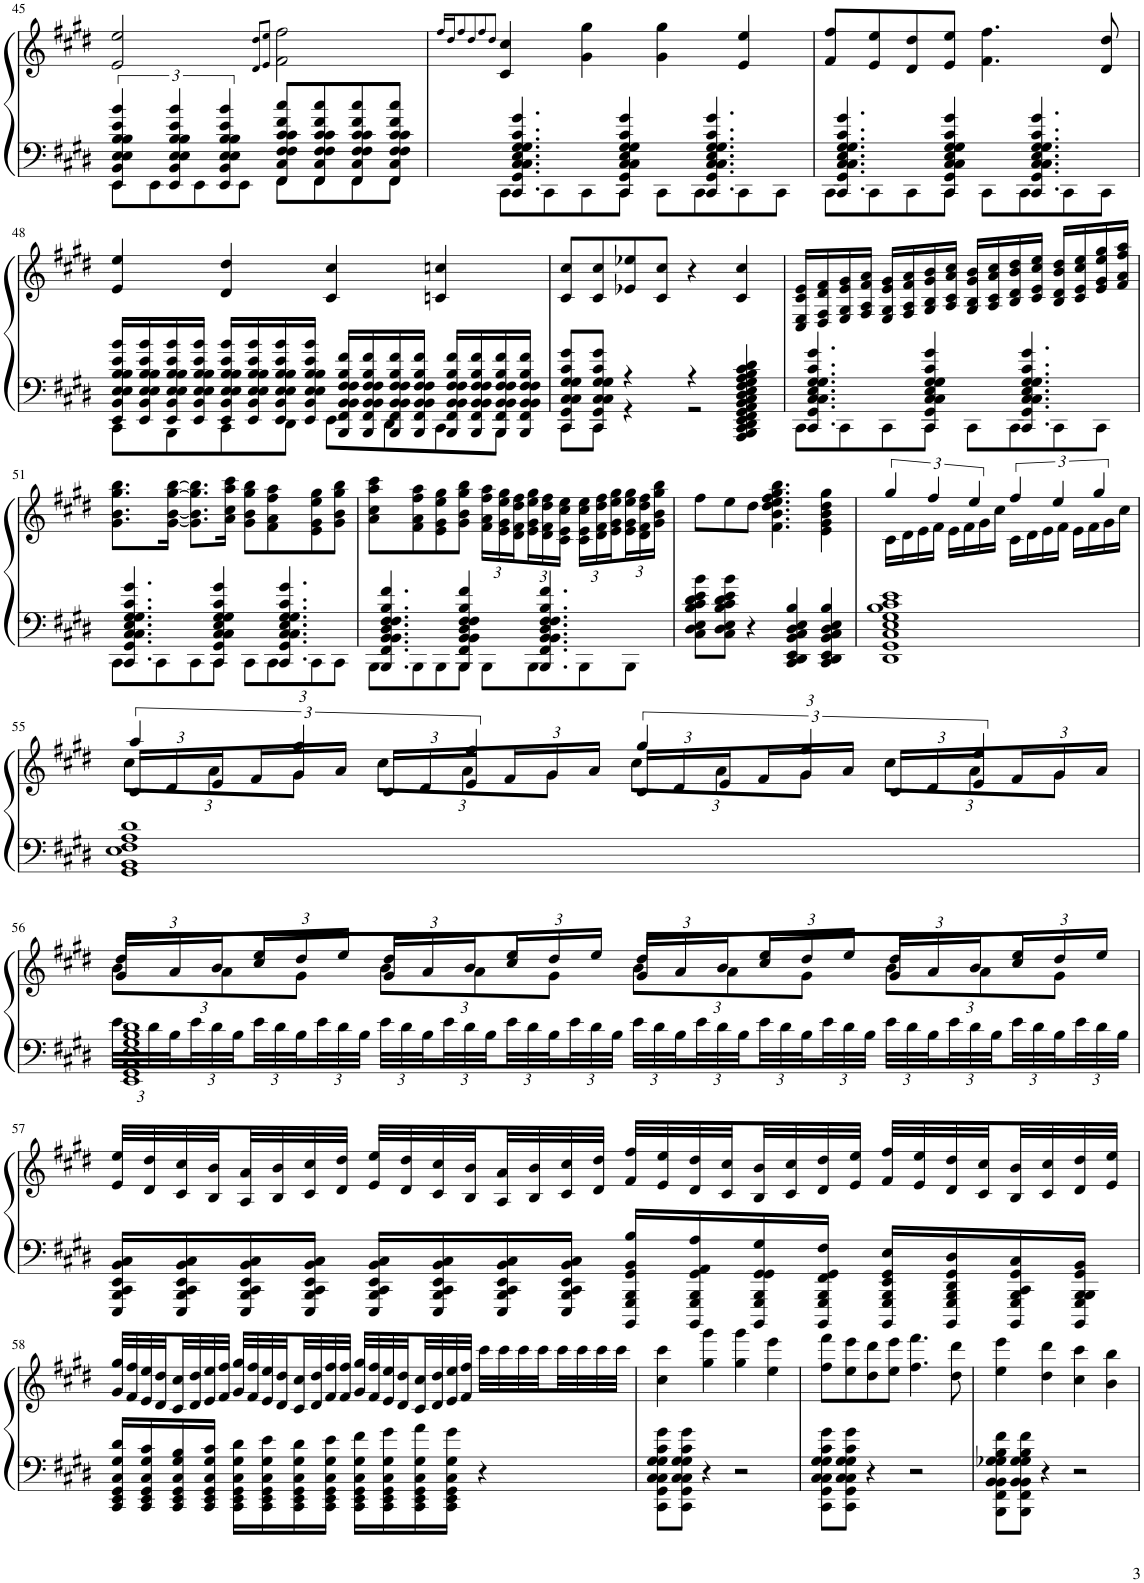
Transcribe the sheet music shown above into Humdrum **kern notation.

**kern	**kern
*part1	*part1
*staff2	*staff1
*I"Piano	*
*I'Pno	*
!!LO:PB:g=z
*clefF4	*clefG2
*k[f#c#g#d#]	*k[f#c#g#d#]
*M4/4	*M4/4
=45	=45
*^	*
6EE/ 6BB/ 6E/ 6E/ 6B/ 6B/ 6e/ 6b/	8EE\L	2e/ 2ee/
.	8EE\	.
6EE/ 6BB/ 6E/ 6E/ 6B/ 6B/ 6e/ 6b/	.	.
.	8EE\	.
6EE/ 6BB/ 6E/ 6E/ 6B/ 6B/ 6e/ 6b/	.	.
.	8EE\J	.
.	.	8qd#/ 8qdd#/L
.	.	8qe/ 8qee/J
8FF#/ 8C#/ 8F#/ 8F#/ 8c#/ 8c#/ 8f#/ 8cc#/L	8FF#\L	2f#\ 2ff#\
8FF#/ 8C#/ 8F#/ 8F#/ 8c#/ 8c#/ 8f#/ 8cc#/	8FF#\	.
8FF#/ 8C#/ 8F#/ 8F#/ 8c#/ 8c#/ 8f#/ 8cc#/	8FF#\	.
8FF#/ 8C#/ 8F#/ 8F#/ 8c#/ 8c#/ 8f#/ 8cc#/J	8FF#\J	.
=46	=46	=46
.	.	16qff#/LL
.	.	16qdd#/J
.	.	8qff#/
.	.	8qdd#/
.	.	8qff#/
.	.	8qdd#/J
4.CC#/ 4.GG#/ 4.C#/ 4.C#/ 4.E/ 4.G#/ 4.G#/ 4.c#/ 4.g#/	8CC#\L	4c#/ 4cc#/
.	8CC#\	.
.	8CC#\	4g#\ 4gg#\
4CC#/ 4GG#/ 4C#/ 4C#/ 4E/ 4G#/ 4G#/ 4c#/ 4g#/	8CC#\J	.
.	8CC#\L	4g#\ 4gg#\
4.CC#/ 4.GG#/ 4.C#/ 4.C#/ 4.E/ 4.G#/ 4.G#/ 4.c#/ 4.g#/	8CC#\	.
.	8CC#\	4e/ 4ee/
.	8CC#\J	.
=47	=47	=47
4.CC#/ 4.GG#/ 4.C#/ 4.C#/ 4.E/ 4.G#/ 4.G#/ 4.c#/ 4.g#/	8CC#\L	8f#/ 8ff#/L
.	8CC#\	8e/ 8ee/
.	8CC#\	8d#/ 8dd#/
4CC#/ 4GG#/ 4C#/ 4C#/ 4E/ 4G#/ 4G#/ 4c#/ 4g#/	8CC#\J	8e/ 8ee/J
.	8CC#\L	4.f#\ 4.ff#\
4.CC#/ 4.GG#/ 4.C#/ 4.C#/ 4.E/ 4.G#/ 4.G#/ 4.c#/ 4.g#/	8CC#\	.
.	8CC#\	.
.	8CC#\J	8d#/ 8dd#/
!!LO:LB:g=z
=48	=48	=48
16EE/ 16BB/ 16E/ 16E/ 16B/ 16B/ 16e/ 16b/LL	8CC#\L	4e/ 4ee/
16EE/ 16BB/ 16E/ 16E/ 16B/ 16B/ 16e/ 16b/	.	.
16EE/ 16BB/ 16E/ 16E/ 16B/ 16B/ 16e/ 16b/	8BBB\	.
16EE/ 16BB/ 16E/ 16E/ 16B/ 16B/ 16e/ 16b/JJ	.	.
16EE/ 16BB/ 16E/ 16E/ 16B/ 16B/ 16e/ 16b/LL	8CC#\	4d#/ 4dd#/
16EE/ 16BB/ 16E/ 16E/ 16B/ 16B/ 16e/ 16b/	.	.
16EE/ 16BB/ 16E/ 16E/ 16B/ 16B/ 16e/ 16b/	8DD#\J	.
16EE/ 16BB/ 16E/ 16E/ 16B/ 16B/ 16e/ 16b/JJ	.	.
16BBB/ 16FF#/ 16BB/ 16BB/ 16F#/ 16F#/ 16B/ 16f#/LL	8EE\L	4c#/ 4cc#/
16BBB/ 16FF#/ 16BB/ 16BB/ 16F#/ 16F#/ 16B/ 16f#/	.	.
16BBB/ 16FF#/ 16BB/ 16BB/ 16F#/ 16F#/ 16B/ 16f#/	8DD#\	.
16BBB/ 16FF#/ 16BB/ 16BB/ 16F#/ 16F#/ 16B/ 16f#/JJ	.	.
16BBB/ 16FF#/ 16BB/ 16BB/ 16F#/ 16F#/ 16B/ 16f#/LL	8CC#\	4cn/ 4ccn/
16BBB/ 16FF#/ 16BB/ 16BB/ 16F#/ 16F#/ 16B/ 16f#/	.	.
16BBB/ 16FF#/ 16BB/ 16BB/ 16F#/ 16F#/ 16B/ 16f#/	8BBB\J	.
16BBB/ 16FF#/ 16BB/ 16BB/ 16F#/ 16F#/ 16B/ 16f#/JJ	.	.
=49	=49	=49
8CC#/ 8GG#/ 8C#/ 8C#/ 8G#/ 8G#/ 8c#/ 8g#/L	8CC#\L	8c#/ 8cc#/L
8CC#/ 8GG#/ 8C#/ 8C#/ 8G#/ 8G#/ 8c#/ 8g#/J	8CC#\J	8c#/ 8cc#/
4r	4r	8e-X/ 8ee-X/
.	.	8c#/ 8cc#/J
4r	2r	4r
4AAA/ 4BBB/ 4CC#/ 4DD#/ 4EE/ 4FF#/ 4GG#/ 4AA/ 4BB/ 4C#/ 4D#/ 4E/ 4F#/ 4G#/ 4A/ 4B/ 4c#/ 4d#/	.	4c#/ 4cc#/
=50	=50	=50
4.CC#/ 4.GG#/ 4.C#/ 4.C#/ 4.E/ 4.G#/ 4.G#/ 4.c#/ 4.g#/	8CC#\L	16C#/ 16E/ 16c#/ 16e/LL
.	.	16D#/ 16F#/ 16d#/ 16f#/
.	8CC#\	16E/ 16G#/ 16e/ 16g#/
.	.	16F#/ 16A/ 16f#/ 16a/JJ
.	8CC#\	16E/ 16G#/ 16e/ 16g#/LL
.	.	16F#/ 16A/ 16f#/ 16a/
4CC#/ 4GG#/ 4C#/ 4C#/ 4E/ 4G#/ 4G#/ 4c#/ 4g#/	8CC#\J	16G#/ 16B/ 16g#/ 16b/
.	.	16A/ 16c#/ 16a/ 16cc#/JJ
.	8CC#\L	16G#/ 16B/ 16g#/ 16b/LL
.	.	16A/ 16c#/ 16a/ 16cc#/
4.CC#/ 4.GG#/ 4.C#/ 4.C#/ 4.E/ 4.G#/ 4.G#/ 4.c#/ 4.g#/	8CC#\	16B/ 16d#/ 16b/ 16dd#/
.	.	16c#/ 16e/ 16cc#/ 16ee/JJ
.	8CC#\	16B/ 16d#/ 16b/ 16dd#/LL
.	.	16c#/ 16e/ 16cc#/ 16ee/
.	8CC#\J	16e/ 16g#/ 16ee/ 16gg#/
.	.	16f#/ 16a/ 16ff#/ 16aa/JJ
!!LO:LB:g=z
=51	=51	=51
4.CC#/ 4.GG#/ 4.C#/ 4.C#/ 4.E/ 4.G#/ 4.G#/ 4.c#/ 4.g#/	8CC#\L	8.g#\ 8.b\ 8.gg#\ 8.bb\L
.	8CC#\	.
.	.	[16g#\ [16b\ [16gg#\ [16bb\Jk
.	8CC#\	8.g#\] 8.b\] 8.gg#\] 8.bb\]L
4CC#/ 4GG#/ 4C#/ 4C#/ 4E/ 4G#/ 4G#/ 4c#/ 4g#/	8CC#\J	.
.	.	16a\ 16cc#\ 16aa\ 16ccc#\Jk
.	8CC#\L	8g#\ 8b\ 8gg#\ 8bb\L
4.CC#/ 4.GG#/ 4.C#/ 4.C#/ 4.E/ 4.G#/ 4.G#/ 4.c#/ 4.g#/	8CC#\	8f#\ 8a\ 8ff#\ 8aa\
.	8CC#\	8e\ 8g#\ 8ee\ 8gg#\
.	8CC#\J	8g#\ 8b\ 8gg#\ 8bb\J
=52	=52	=52
4.BBB/ 4.FF#/ 4.BB/ 4.BB/ 4.D#/ 4.F#/ 4.F#/ 4.B/ 4.f#/	8BBB\L	8a\ 8cc#\ 8aa\ 8ccc#\L
.	8BBB\	8f#\ 8a\ 8ff#\ 8aa\
.	8BBB\	8e\ 8g#\ 8ee\ 8gg#\
4BBB/ 4FF#/ 4BB/ 4BB/ 4D#/ 4F#/ 4F#/ 4B/ 4f#/	8BBB\J	8g#\ 8b\ 8gg#\ 8bb\J
*	*	*Xbrackettup
.	8BBB\L	24f#\ 24a\ 24ff#\ 24aa\LL
.	.	24e\ 24g#\ 24ee\ 24gg#\
.	.	24d#\ 24f#\ 24dd#\ 24ff#\
4.BBB/ 4.FF#/ 4.BB/ 4.BB/ 4.D#/ 4.F#/ 4.F#/ 4.B/ 4.f#/	8BBB\	24e\ 24g#\ 24ee\ 24gg#\
.	.	24d#\ 24f#\ 24dd#\ 24ff#\
.	.	24c#\ 24e\ 24cc#\ 24ee\JJ
.	8BBB\	24c#\ 24e\ 24cc#\ 24ee\LL
.	.	24d#\ 24f#\ 24dd#\ 24ff#\
.	.	24e\ 24g#\ 24ee\ 24gg#\
.	8BBB\J	24e\ 24g#\ 24ee\ 24gg#\
.	.	24d#\ 24f#\ 24dd#\ 24ff#\
.	.	24g#\ 24b\ 24gg#\ 24bb\JJ
*v	*v	*
=53	=53
8C#\ 8D#\ 8E\ 8B\ 8c#\ 8d#\ 8e\ 8b\L	8ff#\L
8C#\ 8D#\ 8E\ 8B\ 8c#\ 8d#\ 8e\ 8b\J	8ee\
4r	8dd#\J
.	4.f#\ 4.b\ 4.dd#\ 4.ee\ 4.ff#\ 4.gg#\ 4.bb\
4CC#/ 4DD#/ 4EE/ 4BB/ 4C#/ 4D#/ 4E/ 4B/	.
4CC#/ 4DD#/ 4EE/ 4BB/ 4C#/ 4D#/ 4E/ 4B/	4e\ 4g#\ 4b\ 4dd#\ 4gg#\
=54	=54
*	*brackettup
*	*^
1DD# 1GG# 1C# 1E 1G# 1B 1c# 1e	6gg#/	16c#\LL
.	.	16d#\
.	.	16e\
.	6ff#/	.
.	.	16f#\JJ
.	.	16e\LL
.	.	16f#\
.	6ee/	.
.	.	16g#\
.	.	16cc#\JJ
.	6ff#/	16c#\LL
.	.	16d#\
.	.	16e\
.	6ee/	.
.	.	16f#\JJ
.	.	16e\LL
.	.	16f#\
.	6gg#/	.
.	.	16g#\
.	.	16cc#\JJ
!!LO:LB:g=z
=55	=55	=55
*	*	*Xbrackettup
*	*	*^
1GG# 1BB 1E 1F# 1A 1d#	6aa/	12cc#\L	24c#/LL
.	.	.	24d#/
.	.	12a\	24e/
.	.	.	24f#/
.	6gg#/	12g#\J	24g#/
.	.	.	24a/JJ
.	.	12cc#\L	24c#/LL
.	.	.	24d#/
.	6ff#/	12a\	24e/
.	.	.	24f#/
.	.	12g#\J	24g#/
.	.	.	24a/JJ
*	*brackettup	*Xbrackettup	*
.	6gg#/	12cc#\L	24c#/LL
.	.	.	24d#/
.	.	12a\	24e/
.	.	.	24f#/
.	6ff#/	12g#\J	24g#/
.	.	.	24a/JJ
.	.	12cc#\L	24c#/LL
.	.	.	24d#/
.	6ee/	12a\	24e/
.	.	.	24f#/
.	.	12g#\J	24g#/
.	.	.	24a/JJ
!!LO:LB:g=z	!!	!!
=56	=56	=56	=56
*^	*	*	*
*	*Xbrackettup	*	*	*
1EE 1GG# 1BB 1E 1G# 1B 1d#	48e\LLL	8dd#/L	12b\L	24g#/LL
.	48d#\	.	.	.
.	48B\	.	.	24a/
.	48e\	.	.	.
.	48d#\	.	12a\	24b/
.	48B\	.	.	.
.	48e\	8ee/	.	24cc#/
.	48d#\	.	.	.
.	48B\	.	12g#\J	24dd#/
.	48e\	.	.	.
.	48d#\	.	.	24ee/JJ
.	48B\JJJ	.	.	.
.	48e\LLL	8dd#/	12b\L	24g#/LL
.	48d#\	.	.	.
.	48B\	.	.	24a/
.	48e\	.	.	.
.	48d#\	.	12a\	24b/
.	48B\	.	.	.
.	48e\	8ee/J	.	24cc#/
.	48d#\	.	.	.
.	48B\	.	12g#\J	24dd#/
.	48e\	.	.	.
.	48d#\	.	.	24ee/JJ
.	48B\JJJ	.	.	.
.	48e\LLL	8dd#/L	12b\L	24g#/LL
.	48d#\	.	.	.
.	48B\	.	.	24a/
.	48e\	.	.	.
.	48d#\	.	12a\	24b/
.	48B\	.	.	.
.	48e\	8ee/	.	24cc#/
.	48d#\	.	.	.
.	48B\	.	12g#\J	24dd#/
.	48e\	.	.	.
.	48d#\	.	.	24ee/JJ
.	48B\JJJ	.	.	.
.	48e\LLL	8dd#/	12b\L	24g#/LL
.	48d#\	.	.	.
.	48B\	.	.	24a/
.	48e\	.	.	.
.	48d#\	.	12a\	24b/
.	48B\	.	.	.
.	48e\	8ee/J	.	24cc#/
.	48d#\	.	.	.
.	48B\	.	12g#\J	24dd#/
.	48e\	.	.	.
.	48d#\	.	.	24ee/JJ
.	48B\JJJ	.	.	.
*v	*v	*	*	*
*	*v	*v	*v
!!LO:LB:g=z
=57	=57
16EEE/ 16BBB/ 16CC#/ 16EE/ 16BB/ 16C#/LL	32e/ 32ee/LLL
.	32d#/ 32dd#/
16EEE/ 16BBB/ 16CC#/ 16EE/ 16BB/ 16C#/	32c#/ 32cc#/
.	32B/ 32b/
16EEE/ 16BBB/ 16CC#/ 16EE/ 16BB/ 16C#/	32A/ 32a/
.	32B/ 32b/
16EEE/ 16BBB/ 16CC#/ 16EE/ 16BB/ 16C#/JJ	32c#/ 32cc#/
.	32d#/ 32dd#/JJJ
16EEE/ 16BBB/ 16CC#/ 16EE/ 16BB/ 16C#/LL	32e/ 32ee/LLL
.	32d#/ 32dd#/
16EEE/ 16BBB/ 16CC#/ 16EE/ 16BB/ 16C#/	32c#/ 32cc#/
.	32B/ 32b/
16EEE/ 16BBB/ 16CC#/ 16EE/ 16BB/ 16C#/	32A/ 32a/
.	32B/ 32b/
16EEE/ 16BBB/ 16CC#/ 16EE/ 16BB/ 16C#/JJ	32c#/ 32cc#/
.	32d#/ 32dd#/JJJ
16BBBB/ 16GGG#/ 16BBB/ 16GG#/ 16BB/ 16B/LL	32f#/ 32ff#/LLL
.	32e/ 32ee/
16BBBB/ 16GGG#/ 16BBB/ 16GG#/ 16AA/ 16A/	32d#/ 32dd#/
.	32c#/ 32cc#/
16BBBB/ 16GGG#/ 16BBB/ 16GG#/ 16GG#/ 16G#/	32B/ 32b/
.	32c#/ 32cc#/
16BBBB/ 16GGG#/ 16BBB/ 16FF#/ 16GG#/ 16F#/JJ	32d#/ 32dd#/
.	32e/ 32ee/JJJ
16BBBB/ 16GGG#/ 16BBB/ 16EE/ 16GG#/ 16E/LL	32f#/ 32ff#/LLL
.	32e/ 32ee/
16BBBB/ 16GGG#/ 16BBB/ 16DD#/ 16GG#/ 16D#/	32d#/ 32dd#/
.	32c#/ 32cc#/
16BBBB/ 16GGG#/ 16BBB/ 16CC#/ 16GG#/ 16C#/	32B/ 32b/
.	32c#/ 32cc#/
16BBBB/ 16GGG#/ 16BBB/ 16BBB/ 16GG#/ 16BB/JJ	32d#/ 32dd#/
.	32e/ 32ee/JJJ
!!LO:LB:g=z
=58	=58
16CC#/ 16EE/ 16GG#/ 16C#/ 16G#/ 16d#/LL	32g#/ 32gg#/LLL
.	32f#/ 32ff#/
16CC#/ 16EE/ 16GG#/ 16C#/ 16G#/ 16c#/	32e/ 32ee/
.	32d#/ 32dd#/
16CC#/ 16EE/ 16GG#/ 16C#/ 16G#/ 16B/	32c#/ 32cc#/
.	32d#/ 32dd#/
16CC#/ 16EE/ 16GG#/ 16C#/ 16G#/ 16c#/JJ	32e/ 32ee/
.	32f#/ 32ff#/JJJ
16CC#\ 16EE\ 16GG#\ 16C#\ 16G#\ 16d#\LL	32g#/ 32gg#/LLL
.	32f#/ 32ff#/
16CC#\ 16EE\ 16GG#\ 16C#\ 16G#\ 16e\	32e/ 32ee/
.	32d#/ 32dd#/
16CC#\ 16EE\ 16GG#\ 16C#\ 16G#\ 16d#\	32c#/ 32cc#/
.	32d#/ 32dd#/
16CC#\ 16EE\ 16GG#\ 16C#\ 16G#\ 16e\JJ	32f#/ 32ff#/
.	32f#/ 32ff#/JJJ
16CC#\ 16EE\ 16GG#\ 16C#\ 16G#\ 16f#\LL	32g#/ 32gg#/LLL
.	32f#/ 32ff#/
16CC#\ 16EE\ 16GG#\ 16C#\ 16G#\ 16g#\	32e/ 32ee/
.	32d#/ 32dd#/
16CC#\ 16EE\ 16GG#\ 16C#\ 16G#\ 16a\	32c#/ 32cc#/
.	32d#/ 32dd#/
16CC#\ 16EE\ 16GG#\ 16C#\ 16G#\ 16g#\JJ	32e/ 32ee/
.	32f#/ 32ff#/JJJ
4r	32ccc#\LLL
.	32ccc#\
.	32ccc#\
.	32ccc#\
.	32ccc#\
.	32ccc#\
.	32ccc#\
.	32ccc#\JJJ
=59	=59
8CC#\ 8GG#\ 8C#\ 8C#\ 8G#\ 8G#\ 8c#\ 8g#\L	4cc#\ 4ccc#\
8CC#\ 8GG#\ 8C#\ 8C#\ 8G#\ 8G#\ 8c#\ 8g#\J	.
4r	4gg#\ 4ggg#\
2r	4gg#\ 4ggg#\
.	4ee\ 4eee\
=60	=60
8CC#\ 8GG#\ 8C#\ 8C#\ 8G#\ 8G#\ 8c#\ 8g#\L	8ff#\ 8fff#\L
8CC#\ 8GG#\ 8C#\ 8C#\ 8G#\ 8G#\ 8c#\ 8g#\J	8ee\ 8eee\
4r	8dd#\ 8ddd#\
.	8ee\ 8eee\J
2r	4.ff#\ 4.fff#\
.	8dd#\ 8ddd#\
=61	=61
8BBB\ 8FF#\ 8BB\ 8BB\ 8G-X\ 8G-\ 8B\ 8f#\L	4ee\ 4eee\
8BBB\ 8FF#\ 8BB\ 8BB\ 8G-\ 8G-\ 8B\ 8f#\J	.
4r	4dd#\ 4ddd#\
2r	4cc#\ 4ccc#\
.	4b\ 4bb\
=	=
*-	*-
